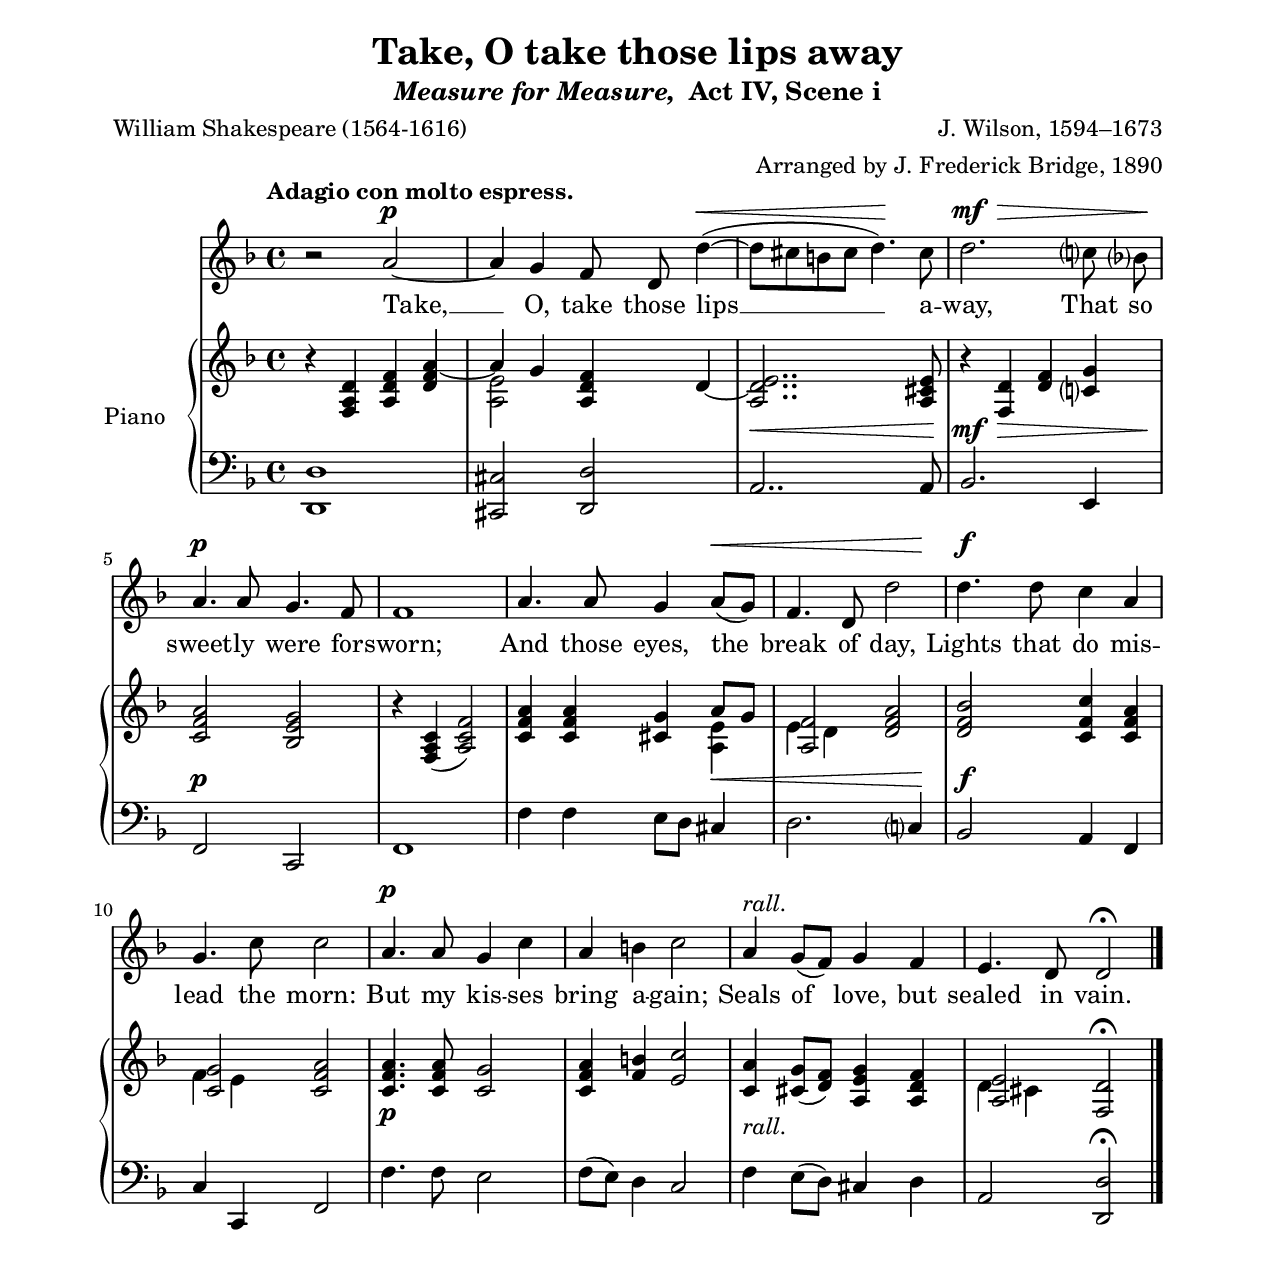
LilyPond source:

% !TEX TS-program = lilypond

\version "2.18.2"  % necessary for upgrading to future LilyPond versions.
\language "english"

\paper { 
	#(set-paper-size "letter")
	left-margin = 0.75 \in
	right-margin = 0.75 \in
	top-margin = 0.75 \in
	bottom-margin = 0.75 \in
	foot-separation = .5 \in		
}

\header {
	title = "Take, O take those lips away"
	subtitle = \markup { \italic "Measure for Measure," 
		" Act IV, Scene i"}
	%subsubtitle = "From “Select Ayres to sing to the Theorbo or Bass Viol.”"
  poet = "William Shakespeare (1564-1616)"
	composer = "J. Wilson, 1594–1673"
	arranger = "Arranged by J. Frederick Bridge, 1890"

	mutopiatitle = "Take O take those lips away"
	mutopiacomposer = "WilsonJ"
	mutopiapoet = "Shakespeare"
	%mutopiaopus = ""
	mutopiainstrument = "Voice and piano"
	date = "1890"
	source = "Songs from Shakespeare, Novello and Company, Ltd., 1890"
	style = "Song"  
				% Baroque, Classical, Folk, Gospel, Hymn, Jazz, March, Modern, 
				% Popular / Dance, Renaissance, Romantic, Song, Technique 
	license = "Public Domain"
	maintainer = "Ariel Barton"
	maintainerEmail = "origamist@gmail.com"
	%maintainerWeb = ""
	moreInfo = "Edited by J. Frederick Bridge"
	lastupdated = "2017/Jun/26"

}

expressiveMarks = \new Dynamics {
	\override DynamicTextSpanner.style = #'none
	\tempo "Adagio con molto espress."
	s2 \tag #'Vocalist { s2\p } \tag #'Piano { s2 } | 
	s2. \tag #'Vocalist { s4\< } \tag #'Piano { s4 } | 
	\tag #'Vocalist { s2 s4.\! s8 }  \tag #'Piano { s2..\< s8\! } | 
	s4\mf s2\> s8 s8\! | \barNumberCheck #5
	s4.\p s8 s2 | 
	s1 | 
	s2. s8\< s8 | 
	s2. s4\! | 
	s4.\f s8 s2 | \barNumberCheck #10
	s1 | 
	s4.\p s8 s2 | 
	s1 | 
	s4-"rall." s2. | 
	s1 \bar "|." | \barNumberCheck #15
}

VocalistMusic = {
 	\set autoBeaming = ##f
  \key d \minor
	r2 a' ~ | 
	a'4 g' f'8 d' d''4( ~ | 
	d''8[ cs'' b' cs''] d''4.) cs''8 | 
	d''2. c''?8 bf'? | \barNumberCheck #5
	a'4. a'8 g'4. f'8 | 
	f'1 | 
	a'4. a'8 g'4 a'8([ g']) | 
	f'4. d'8 d''2 | 
	d''4. d''8 c''4 a' | \barNumberCheck #10
	g'4. c''8 c''2 | 
	a'4. a'8 g'4 c'' | 
	a' b' c''2 | 
	a'4 g'8([ f']) g'4 f' | 
	e'4. d'8 d'2\fermata | \barNumberCheck #15
}

Words = \lyricmode{
	Take, __ O, take those lips __ a -- way,
	That so sweet -- ly were for -- sworn;
	And those eyes, the break of day,
	Lights that do mis -- lead the morn:
	But my kis -- ses bring a -- gain;
	Seals of love, but sealed in vain.
}

PianoUpMusic = \relative c' {
  \key d \minor
  r4 <f, a d>4 <a d f>4 <d f a>4~ | 
  << { \voiceOne a'4 g4 } \new Voice { \voiceTwo <e a,>2 } >> \oneVoice <a, d f>4 d4~ | 
  <a d e>2.. < a cs e>8 | 
  r4 <f d'>4 <d' f>4 <c? g'>4 | \barNumberCheck #5
  <c f a>2 <bf e g>2 | 
  r4 <f a c>4( <a c f>2) | 
  <c f a>4 <c f a>4 <cs g'>4 << { a'8 g } \\ { <e a,>4 } >> | 
  << { <a, f'>2 } \\ { e'4 d4 } >> <d f a>2 | 
  <d f bf>2 <c f c'>4 <c f a>4 | \barNumberCheck #10
  << { <c g'>2 } \\ { f4 e4 } >> <c f a>2 | 
  <c f a>4. <c f a>8 <c g'>2 | 
  <c f a>4 <f b>4 <e c'>2 | 
  <c a'>4 <cs g'>8( <d f>8) <a e' g>4 <a d f>4 | 
  << { <a e'>2 } \\ { d4 cs4 } >> <f, d'>2\fermata | \barNumberCheck #15
}
PianoDownMusic = {
	\key d \minor
	< d, d >1 |
	< cs, cs >2 < d, d > |
	a,2.. a,8 | \barNumberCheck #4
	bf,2. e,4 |
	f,2 c, |
	f,1 |
	f4 f e8 d cs4 | \barNumberCheck #8
	d2. c?4 |
	bf,2 a,4 f, |
	c c, f,2 | \barNumberCheck #11
	f4. f8 e2 |
	f8( e) d4 c2 |
	f4 e8( d) cs4 d |
	a,2 < d, d >\fermata |  \barNumberCheck #15
}

\score { 
	<< 	
	
		\keepWithTag #'Vocalist \expressiveMarks
		
		\new Staff = "vocalist" <<
			\set Staff.midiInstrument = #"flute"
			\new Voice = "vocalist" {
				\compressFullBarRests
				\clef treble
				\VocalistMusic
			}
		>>
		\new Lyrics \lyricsto "vocalist" { \Words }
		
		\new PianoStaff = "Piano" <<
			\set PianoStaff.instrumentName = #"Piano  "
			\set PianoStaff.midiInstrument = #"acoustic grand"
			\new Staff = "Piano.up" { \clef treble \PianoUpMusic }
			\keepWithTag #'Piano \expressiveMarks
			\new Staff = "Piano.down" { \clef bass \PianoDownMusic }
		>>
	>>
	\layout { 
		\context {
		  \Lyrics
		  \override LyricSpace.minimum-distance = #1.0
		}
	 }
	\midi {  }
}%% end of score-block 
